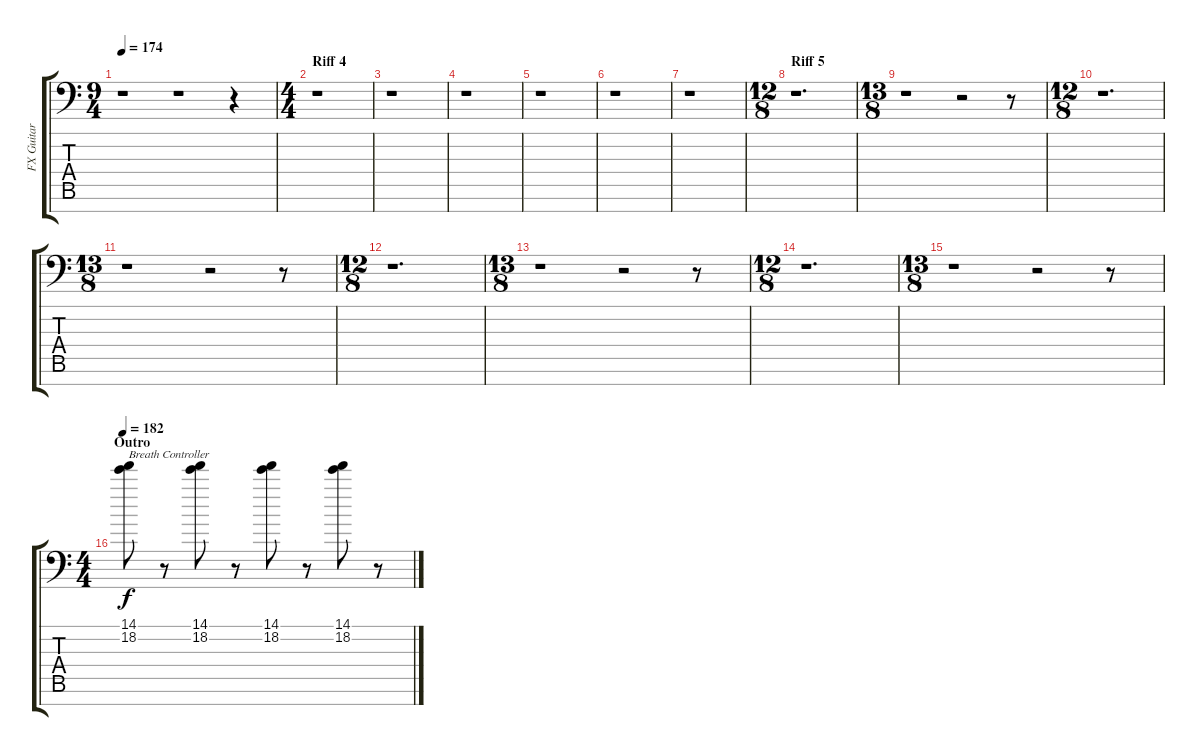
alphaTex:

\track ("FX Guitar" "FX Guitar") {instrument distortionguitar}
\staff {score tabs}
\tuning (Eb4 Bb3 Gb3 Db3 Ab2 Eb2 Bb1) {hide}
\ts (9 4)
\tempo 174
\clef f4
\ks c
r.1{dy f} r.1 r.4 |
\ts (4 4)
\section ("" "Riff 4")
r.1 |
r.1 |
r.1 |
r.1 |
r.1 |
r.1 |
\ts (12 8)
\section ("" "Riff 5")
r.1{d} |
\ts (13 8)
r.1 r.2 r.8 |
\ts (12 8)
r.1{d} |
\ts (13 8)
r.1 r.2 r.8 |
\ts (12 8)
r.1{d} |
\ts (13 8)
r.1 r.2 r.8 |
\ts (12 8)
r.1{d} |
\ts (13 8)
r.1 r.2 r.8 |
\ts (4 4)
\section ("" "Outro")
\tempo 174
\tempo 182
(14.1 18.2).8{txt "Breath Controller"} r.8 (14.1 18.2).8 r.8 (14.1 18.2).8 r.8 (14.1 18.2).8 r.8
